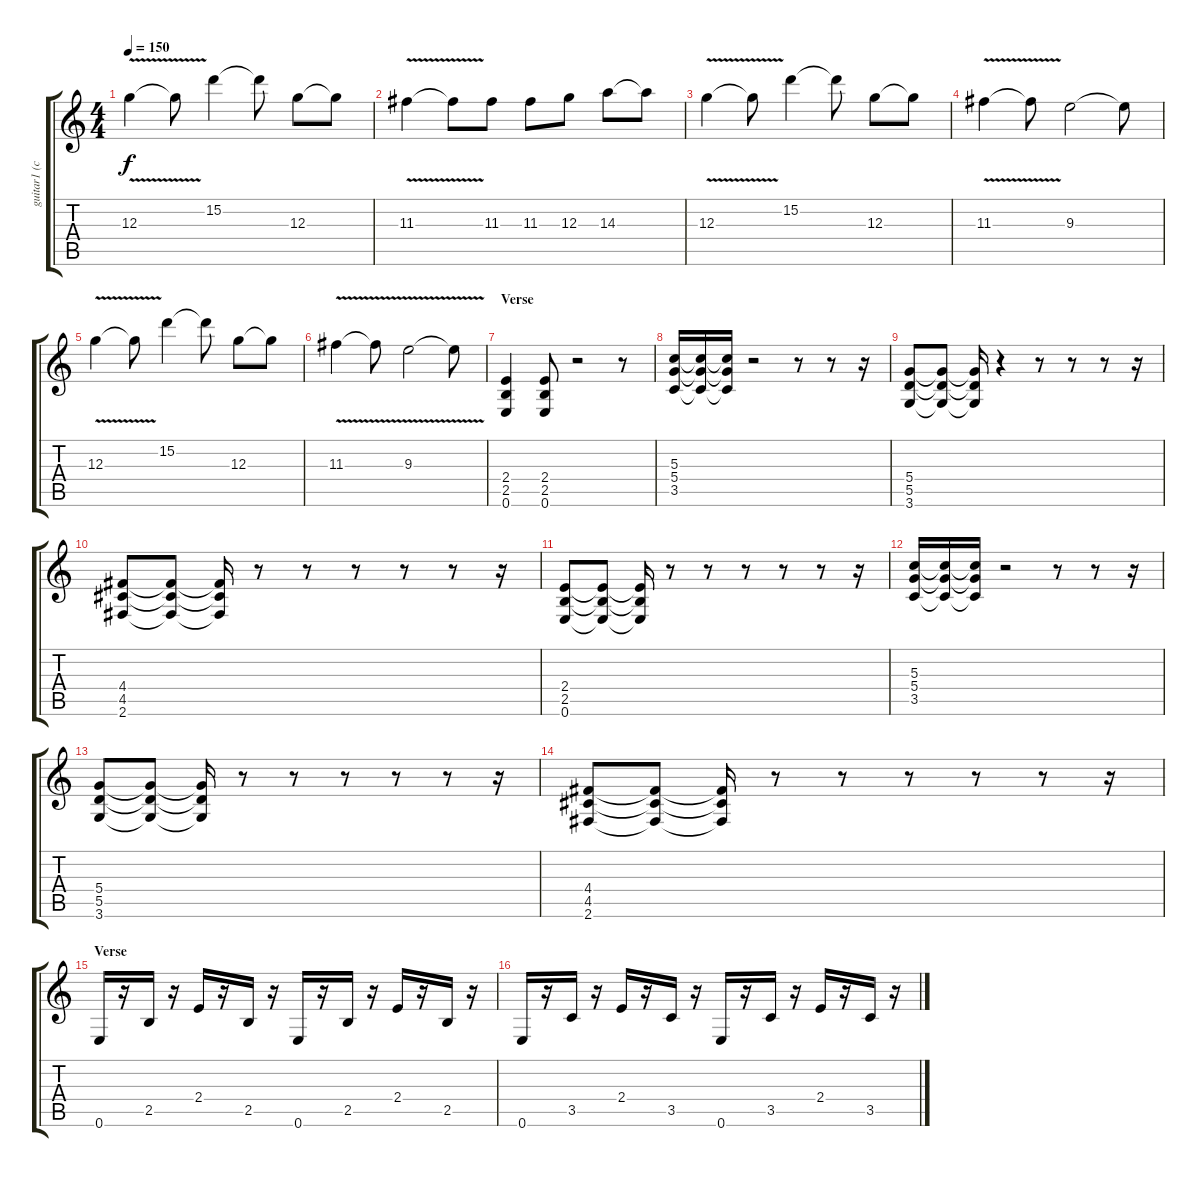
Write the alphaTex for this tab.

\track ("guitar1 (clean)" "guitar1 (c") {instrument acousticguitarsteel}
\staff {score tabs}
\tuning (E4 B3 G3 D3 A2 E2) {hide}
\ts (4 4)
\tempo 150
\clef g2
\ks c
12.3{v}.4{dy f} 12.3{t}.8 15.2.4 15.2{t}.8 12.3.8 12.3{t}.8 |
11.3{v}.4 11.3{t}.8 11.3.8 11.3.8 12.3.8 14.3.8 14.3{t}.8 |
12.3{v}.4{volume 16 instrument distortionguitar} 12.3{t}.8 15.2.4 15.2{t}.8 12.3.8 12.3{t}.8 |
11.3{v}.4 11.3{t}.8 9.3.2 9.3{t}.8 |
12.3{v}.4 12.3{t}.8 15.2.4 15.2{t}.8 12.3.8 12.3{t}.8 |
11.3{v}.4 11.3{t}.8 9.3{v}.2 9.3{t}.8 |
\section ("" "Verse")
(2.4 2.5 0.6).4 (2.4 2.5 0.6).8 r.2 r.8 |
(5.3 5.4 3.5).16 (5.3{t} 5.4{t} 3.5{t}).16 (5.3{t} 5.4{t} 3.5{t}).16 r.2 r.8 r.8 r.16 |
(5.4 5.5 3.6).8 (5.4{t} 5.5{t} 3.6{t}).8 (5.4{t} 5.5{t} 3.6{t}).16 r.4 r.8 r.8 r.8 r.16 |
(4.4 4.5 2.6).8 (4.4{t} 4.5{t} 2.6{t}).8 (4.4{t} 4.5{t} 2.6{t}).16 r.8 r.8 r.8 r.8 r.8 r.16 |
(2.4 2.5 0.6).8 (2.4{t} 2.5{t} 0.6{t}).8 (2.4{t} 2.5{t} 0.6{t}).16 r.8 r.8 r.8 r.8 r.8 r.16 |
(5.3 5.4 3.5).16 (5.3{t} 5.4{t} 3.5{t}).16 (5.3{t} 5.4{t} 3.5{t}).16 r.2 r.8 r.8 r.16 |
(5.4 5.5 3.6).8 (5.4{t} 5.5{t} 3.6{t}).8 (5.4{t} 5.5{t} 3.6{t}).16 r.8 r.8 r.8 r.8 r.8 r.16 |
(4.4 4.5 2.6).8 (4.4{t} 4.5{t} 2.6{t}).8 (4.4{t} 4.5{t} 2.6{t}).16 r.8 r.8 r.8 r.8 r.8 r.16 |
\section ("" "Verse")
0.6.16{volume 9 instrument electricguitarclean} r.16 2.5.16 r.16 2.4.16 r.16 2.5.16 r.16 0.6.16 r.16 2.5.16 r.16 2.4.16 r.16 2.5.16 r.16 |
0.6.16 r.16 3.5.16 r.16 2.4.16 r.16 3.5.16 r.16 0.6.16 r.16 3.5.16 r.16 2.4.16 r.16 3.5.16 r.16
